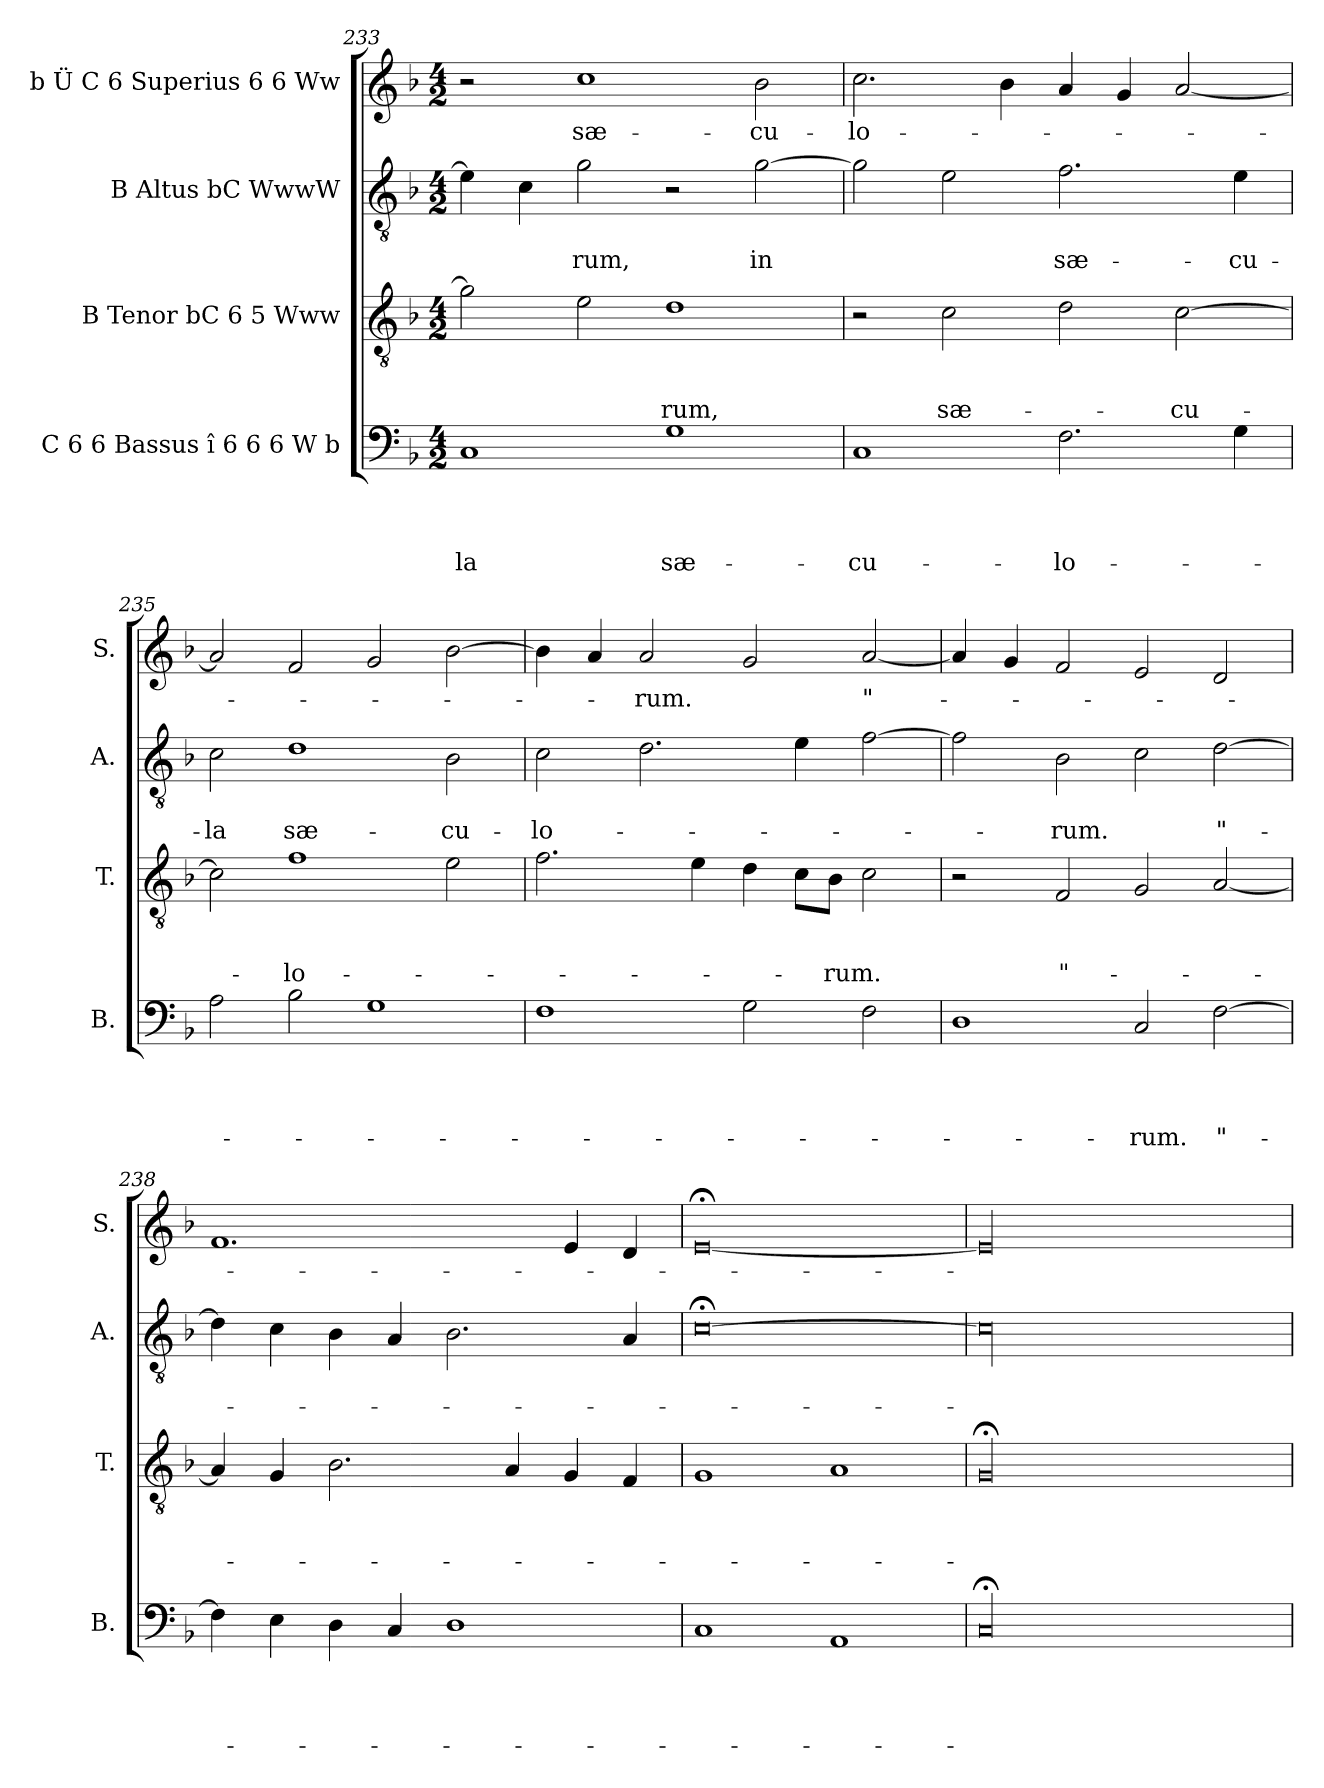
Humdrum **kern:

**kern	**text	**text	**text	**text	**kern	**text	**text	**text	**kern	**text	**text	**kern	**text
*part4	*part4	*part4	*part4	*part4	*part3	*part3	*part3	*part3	*part2	*part2	*part2	*part1	*part1
*staff4	*staff4	*staff4	*staff4	*staff4	*staff3	*staff3	*staff3	*staff3	*staff2	*staff2	*staff2	*staff1	*staff1
*I"C 6 6 Bassus î 6 6 6 W b	*	*	*	*	*I"B Tenor bC 6 5 Www	*	*	*	*I"B Altus bC WwwW	*	*	*I"b Ü C 6 Superius 6 6 Ww	*
*I'B.	*	*	*	*	*I'T.	*	*	*	*I'A.	*	*	*I'S.	*
*clefF4	*	*	*	*	*clefGv2	*	*	*	*clefGv2	*	*	*clefG2	*
*k[b-]	*	*	*	*	*k[b-]	*	*	*	*k[b-]	*	*	*k[b-]	*
*F:	*	*	*	*	*F:	*	*	*	*F:	*	*	*F:	*
*M4/2	*	*	*	*	*M4/2	*	*	*	*M4/2	*	*	*M4/2	*
=233	=233	=233	=233	=233	=233	=233	=233	=233	=233	=233	=233	=233	=233
!	!	!	!	!LO:LY:b	!	!	!	!	!	!	!	!	!
1C	.	.	.	-la	2g\]	.	.	.	4e\]	.	.	2r	.
.	.	.	.	.	.	.	.	.	4c\	.	.	.	.
!	!	!	!	!	!	!	!	!	!	!	!LO:LY:b	!	!LO:LY:b
.	.	.	.	.	2e\	.	.	.	2g\	.	-rum,	1cc	sæ-
!	!	!	!	!LO:LY:b	!	!	!	!LO:LY:b	!	!	!	!	!
1G	.	.	.	sæ-	1d	.	.	-rum,	2r	.	.	.	.
!	!	!	!	!	!	!	!	!	!	!	!LO:LY:b	!	!LO:LY:b
.	.	.	.	.	.	.	.	.	[>2g\	.	in	2b-\	-cu-
=234	=234	=234	=234	=234	=234	=234	=234	=234	=234	=234	=234	=234	=234
!	!	!	!	!LO:LY:b	!	!	!	!	!	!	!	!	!LO:LY:b
1C	.	.	.	-cu-	2r	.	.	.	2g\]	.	.	2.cc\	-lo-
!	!	!	!	!	!	!	!	!LO:LY:b	!	!	!	!	!
.	.	.	.	.	2c\	.	.	sæ-	2e\	.	.	.	.
.	.	.	.	.	.	.	.	.	.	.	.	4b-\	.
!	!	!	!	!LO:LY:b	!	!	!	!	!	!	!LO:LY:b	!	!
2.F\	.	.	.	-lo-	2d\	.	.	.	2.f\	.	sæ-	4a/	.
.	.	.	.	.	.	.	.	.	.	.	.	4g/	.
!	!	!	!	!	!	!	!	!LO:LY:b	!	!	!	!	!
.	.	.	.	.	[>2c\	.	.	-cu-	.	.	.	[<2a/	.
!	!	!	!	!	!	!	!	!	!	!	!LO:LY:b	!	!
4G\	.	.	.	.	.	.	.	.	4e\	.	-cu-	.	.
=235	=235	=235	=235	=235	=235	=235	=235	=235	=235	=235	=235	=235	=235
!	!	!	!	!	!	!	!	!	!	!	!LO:LY:b	!	!
2A\	.	.	.	.	2c\]	.	.	.	2c\	.	-la	2a/]	.
!	!	!	!	!	!	!	!	!LO:LY:b	!	!	!LO:LY:b	!	!
2B-\	.	.	.	.	1f	.	.	-lo-	1d	.	sæ-	2f/	.
1G	.	.	.	.	.	.	.	.	.	.	.	2g/	.
!	!	!	!	!	!	!	!	!	!	!	!LO:LY:b	!	!
.	.	.	.	.	2e\	.	.	.	2B-\	.	-cu-	[>2b-\	.
=236	=236	=236	=236	=236	=236	=236	=236	=236	=236	=236	=236	=236	=236
!	!	!	!	!	!	!	!	!	!	!	!LO:LY:b	!	!
1F	.	.	.	.	2.f\	.	.	.	2c\	.	-lo-	4b-\]	.
.	.	.	.	.	.	.	.	.	.	.	.	4a/	.
!	!	!	!	!	!	!	!	!	!	!	!	!	!LO:LY:b
.	.	.	.	.	.	.	.	.	2.d\	.	.	2a/	-rum.
.	.	.	.	.	4e\	.	.	.	.	.	.	.	.
2G\	.	.	.	.	4d\	.	.	.	.	.	.	2g/	.
.	.	.	.	.	8c\L	.	.	.	4e\	.	.	.	.
!	!	!	!	!	!	!	!	!LO:LY:b	!	!	!	!	!
.	.	.	.	.	8B-\J	.	.	-rum.	.	.	.	.	.
!	!	!	!	!	!	!	!	!	!	!	!	!	!LO:LY:b
2F\	.	.	.	.	2c\	.	.	.	[<2f\	.	.	[<2a/	"-
!!LO:LB:g=z
=237	=237	=237	=237	=237	=237	=237	=237	=237	=237	=237	=237	=237	=237
1D	.	.	.	.	2r	.	.	.	2f\]	.	.	4a/]	.
.	.	.	.	.	.	.	.	.	.	.	.	4g/	.
!	!	!	!	!	!	!	!	!LO:LY:b	!	!	!LO:LY:b	!	!
.	.	.	.	.	2F/	.	.	"-	2B-\	.	-rum.	2f/	.
!	!	!	!	!LO:LY:b	!	!	!	!	!	!	!	!	!
2C/	.	.	.	-rum.	2G/	.	.	.	2c\	.	.	2e/	.
!	!	!	!	!LO:LY:b	!	!	!	!	!	!	!LO:LY:b	!	!
[>2F\	.	.	.	"-	[<2A/	.	.	.	[>2d\	.	"-	2d/	.
=238	=238	=238	=238	=238	=238	=238	=238	=238	=238	=238	=238	=238	=238
4F\]	.	.	.	.	4A/]	.	.	.	4d\]	.	.	1.f	.
4E\	.	.	.	.	4G/	.	.	.	4c\	.	.	.	.
4D\	.	.	.	.	2.B-\	.	.	.	4B-\	.	.	.	.
4C/	.	.	.	.	.	.	.	.	4A/	.	.	.	.
1D	.	.	.	.	.	.	.	.	2.B-\	.	.	.	.
.	.	.	.	.	4A/	.	.	.	.	.	.	.	.
.	.	.	.	.	4G/	.	.	.	.	.	.	4e/	.
.	.	.	.	.	4F/	.	.	.	4A/	.	.	4d/	.
=239	=239	=239	=239	=239	=239	=239	=239	=239	=239	=239	=239	=239	=239
1C	.	.	.	.	1G	.	.	.	[>0c;<	.	.	[<0e;	.
1AA	.	.	.	.	1A	.	.	.	.	.	.	.	.
=240	=240	=240	=240	=240	=240	=240	=240	=240	=240	=240	=240	=240	=240
00C;	.	.	.	.	00G;	.	.	.	00c]	.	.	00e]	.
=	=	=	=	=	=	=	=	=	=	=	=	=	=
*-	*-	*-	*-	*-	*-	*-	*-	*-	*-	*-	*-	*-	*-
